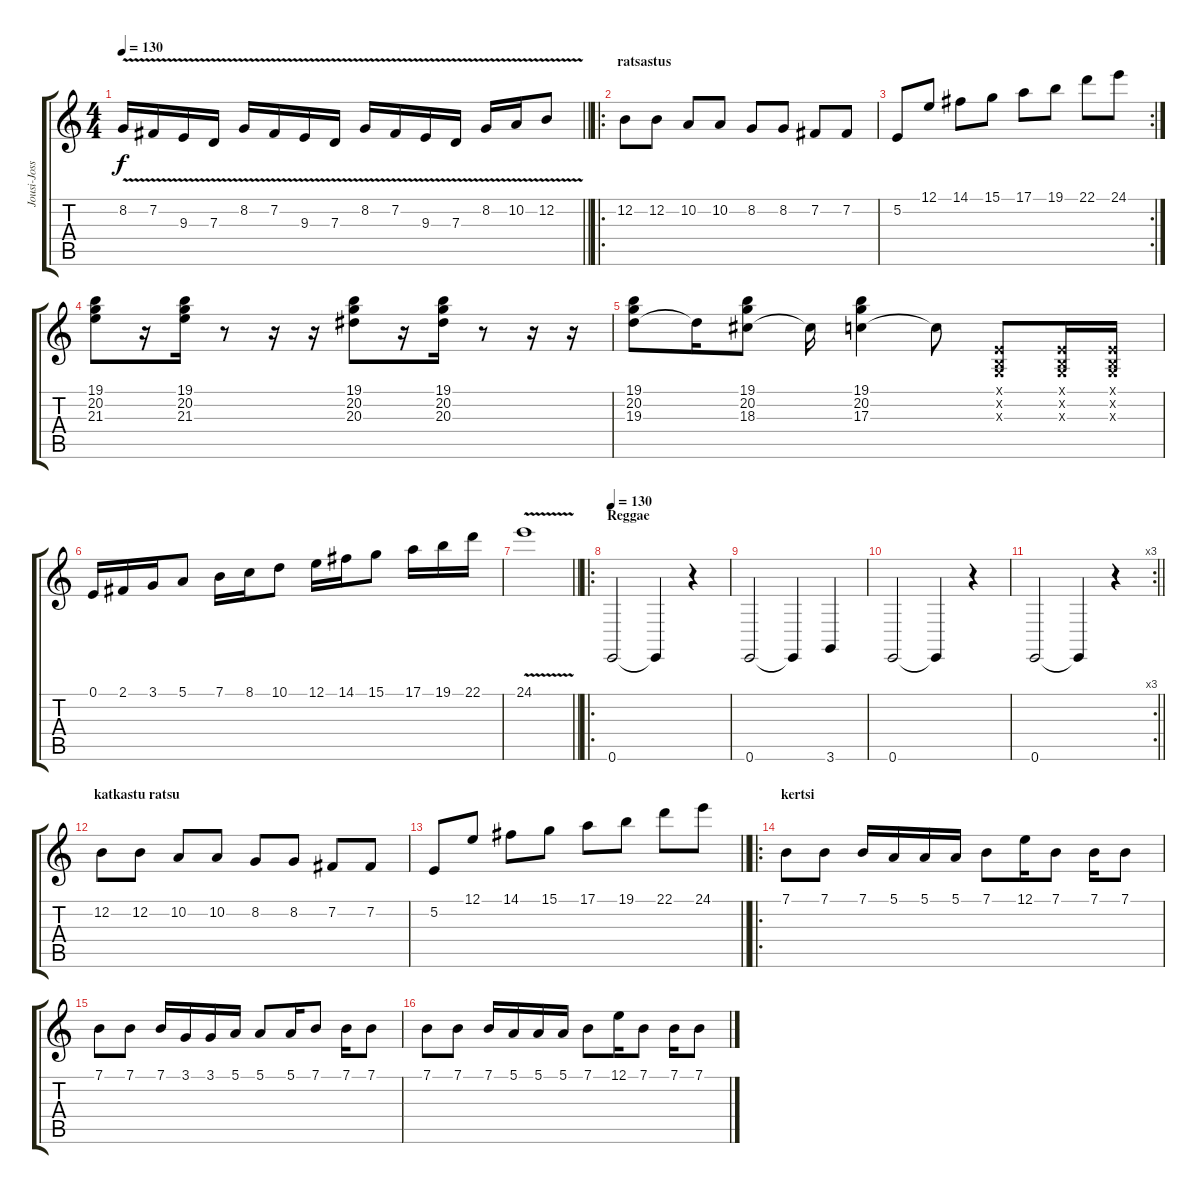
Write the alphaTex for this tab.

\track ("Jousi-Jossu" "Jousi-Joss") {instrument tremolostrings}
\staff {score tabs}
\tuning (E4 B3 G3 D3 A2 E2) {hide}
\ts (4 4)
\tempo 130
\clef g2
\barLineRight lightlight
\ks c
8.2{v}.16{dy f} 7.2{v}.16 9.3{v}.16 7.3{v}.16 8.2{v}.16 7.2{v}.16 9.3{v}.16 7.3{v}.16 8.2{v}.16 7.2{v}.16 9.3{v}.16 7.3{v}.16 8.2{v}.16 10.2{v}.16 12.2{v}.8 |
\ro
\section ("" "ratsastus")
12.2.8 12.2.8 10.2.8 10.2.8 8.2.8 8.2.8 7.2.8 7.2.8 |
\rc 2
5.2.8 12.1.8 14.1.8 15.1.8 17.1.8 19.1.8 22.1.8 24.1.8 |
(19.1 20.2 21.3).8 r.16 (19.1 20.2 21.3).16 r.8 r.16 r.16 (19.1 20.2 20.3).8 r.16 (19.1 20.2 20.3).16 r.8 r.16 r.16 |
(19.1 20.2 19.3).8 19.3{t}.16 (19.1 20.2 18.3).8 18.3{t}.16 (19.1 20.2 17.3).4 17.3{t}.8 (0.1{x} 0.2{x} 0.3{x}).8 (0.1{x} 0.2{x} 0.3{x}).16 (0.1{x} 0.2{x} 0.3{x}).16 |
0.1.16 2.1.16 3.1.16 5.1.8 7.1.16 8.1.16 10.1.8 12.1.16 14.1.16 15.1.8 17.1.16 19.1.16 22.1.16 |
\barLineRight lightlight
24.1{v}.1 |
\ro
\section ("" "Reggae")
\tempo 130
0.6.2 0.6{t}.4 r.4 |
0.6.2 0.6{t}.4 3.6.4 |
0.6.2 0.6{t}.4 r.4 |
\rc 3
\barLineRight lightlight
0.6.2 0.6{t}.4 r.4 |
\section ("" "katkastu ratsu")
12.2.8 12.2.8 10.2.8 10.2.8 8.2.8 8.2.8 7.2.8 7.2.8 |
\barLineRight lightlight
5.2.8 12.1.8 14.1.8 15.1.8 17.1.8 19.1.8 22.1.8 24.1.8 |
\ro
\section ("" "kertsi")
7.1.8 7.1.8 7.1.16 5.1.16 5.1.16 5.1.16 7.1.8 12.1.16 7.1.8 7.1.16 7.1.8 |
7.1.8 7.1.8 7.1.16 3.1.16 3.1.16 5.1.16 5.1.8 5.1.16 7.1.8 7.1.16 7.1.8 |
7.1.8 7.1.8 7.1.16 5.1.16 5.1.16 5.1.16 7.1.8 12.1.16 7.1.8 7.1.16 7.1.8
